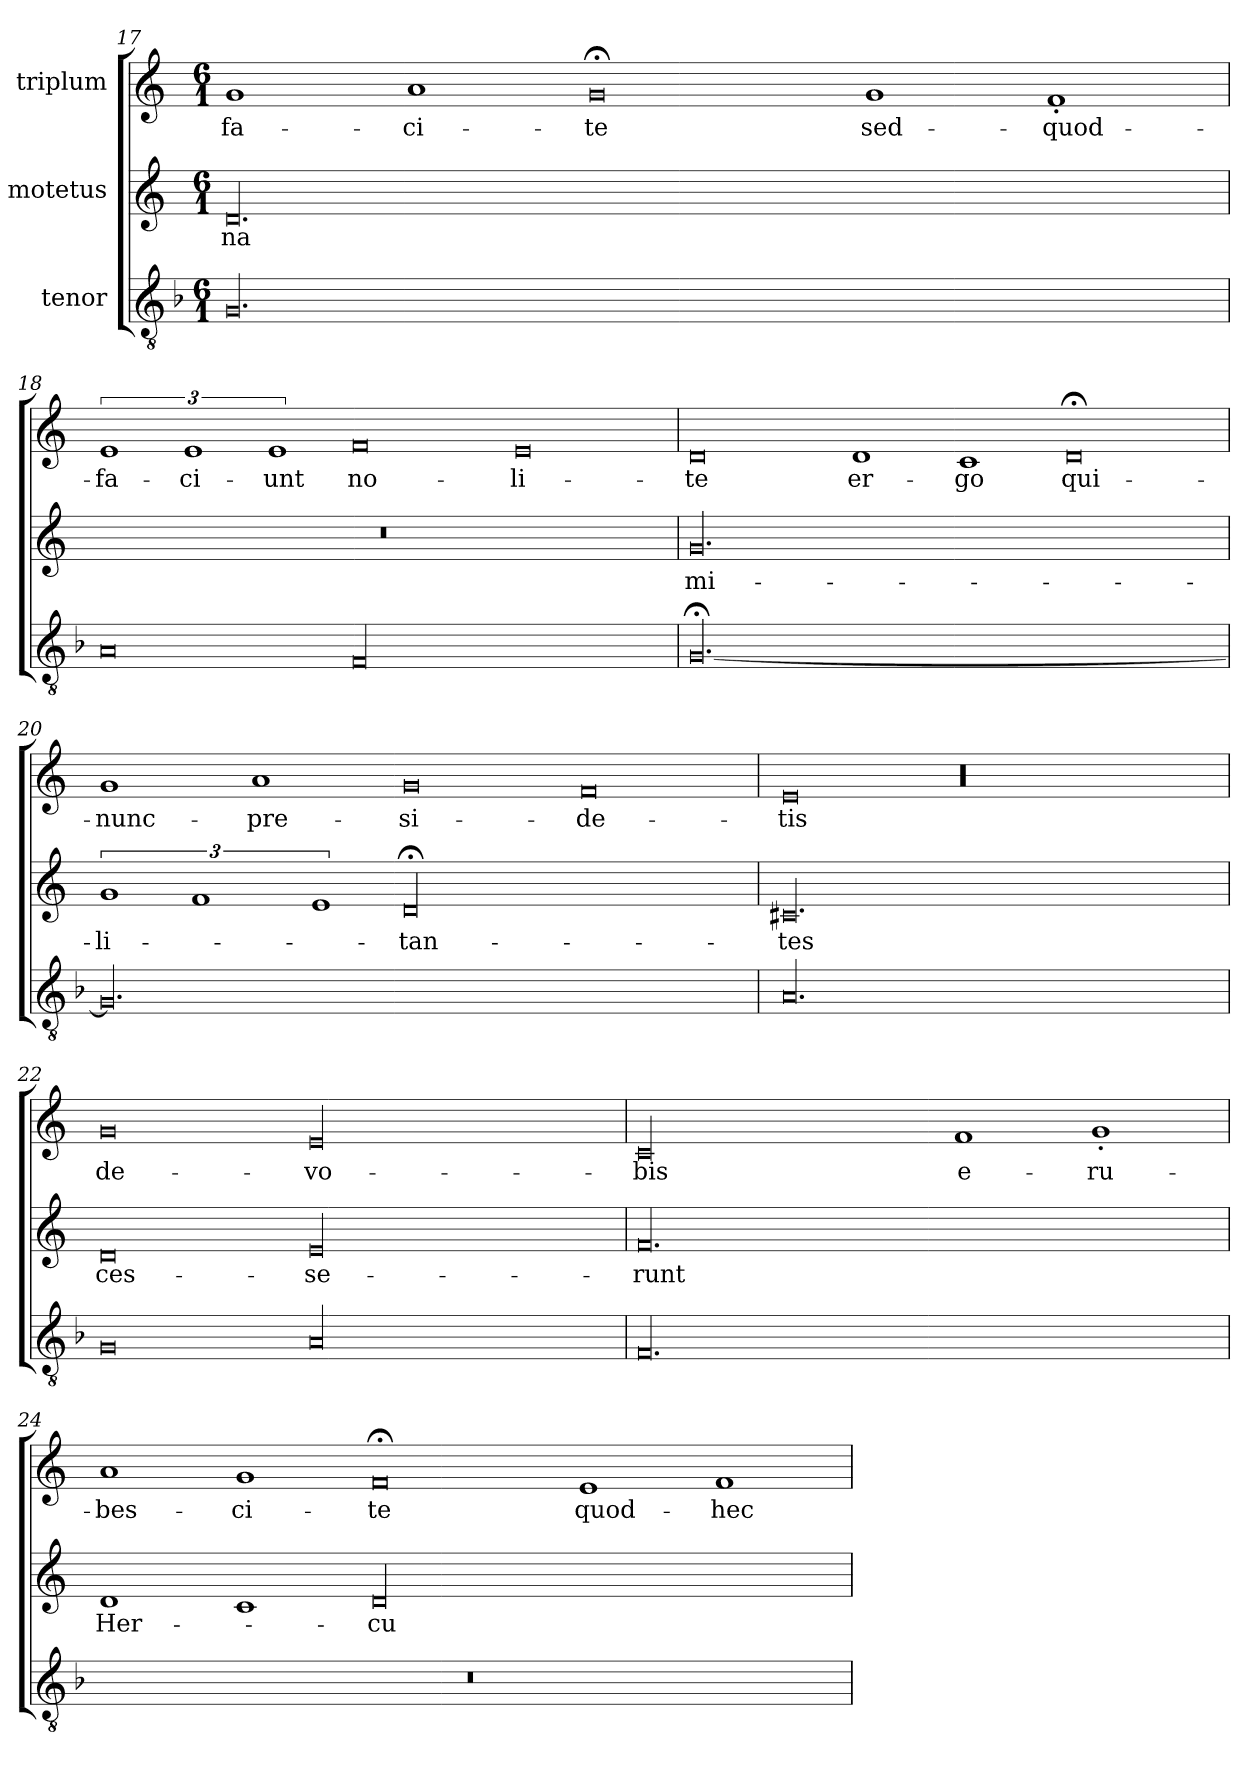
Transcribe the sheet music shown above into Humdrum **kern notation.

**kern	**kern	**text	**kern	**text
*part3	*part2	*part2	*part1	*part1
*staff3	*staff2	*staff2	*staff1	*staff1
*I"tenor	*I"motetus	*	*I"triplum	*
*clefGv2	*clefG2	*	*clefG2	*
*k[b-]	*k[]	*	*k[]	*
*F:	*C:	*	*C:	*
*M6/1	*M6/1	*	*M6/1	*
=17	=17	=17	=17	=17
00.G/	00.d/	-na	1g/	fa-
.	.	.	1a/	-ci-
.	.	.	0g;</	-te
.	.	.	1g/	sed-
.	.	.	1f'/	quod-
=18	=18	=18	=18	=18
0A/	00.r	.	3%2e/	fa-
.	.	.	3%2e/	-ci-
.	.	.	3%2e/	-unt
00F/	.	.	0f/	no-
.	.	.	0e/	-li-
!!LO:LB:g=z
=19	=19	=19	=19	=19
[00.G;</	00.g/	mi-	0d/	-te
.	.	.	1d/	er-
.	.	.	1c/	-go
.	.	.	0d;</	qui-
=20	=20	=20	=20	=20
00.G/]	3%2g/	-li-	1g/	nunc-
.	3%2f/	.	.	.
.	.	.	1a/	pre-
.	3%2e/	.	.	.
.	00d;</	-tan-	0g/	-si-
.	.	.	0f/	-de-
=21	=21	=21	=21	=21
00.A/	00.c#X/	-tes	0e/	-tis
.	.	.	00r	.
=22	=22	=22	=22	=22
0G/	0d/	ces-	0g/	de-
00A/	00e/	-se-	00e/	vo-
=23	=23	=23	=23	=23
00.F/	00.f/	-runt	00c/	-bis
.	.	.	1f/	e-
.	.	.	1g'/	-ru-
!!LO:LB:g=z
=24	=24	=24	=24	=24
00.r	1d/	Her-	1a/	-bes-
.	1c/	.	1g/	-ci-
.	00d/	-cu-	0f;</	-te
.	.	.	1e/	quod-
.	.	.	1f/	hec-
=	=	=	=	=
*-	*-	*-	*-	*-
